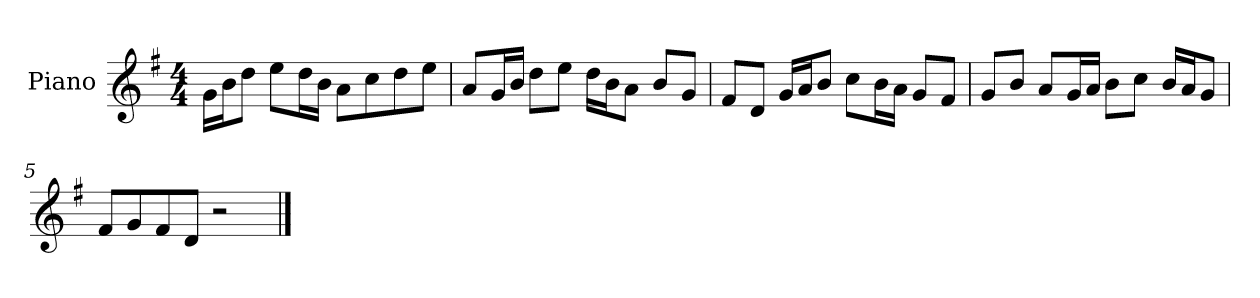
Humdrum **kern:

**kern
*part1
*staff1
*I"Piano
*I'P-no
*clefG2
*k[f#]
*M4/4
*MM90
=1
16g\LL
16b\J
8dd\J
8ee\L
16dd\L
16b\JJ
8a\L
8cc\
8dd\
8ee\J
=2
8a/L
16g/L
16b/JJ
8dd\L
8ee\J
16dd\LL
16b\J
8a\J
8b/L
8g/J
=3
8f#/L
8d/J
16g/LL
16a/J
8b/J
8cc\L
16b\L
16a\JJ
8g/L
8f#/J
=4
8g/L
8b/J
8a/L
16g/L
16a/JJ
8b\L
8cc\J
16b/LL
16a/J
8g/J
!!LO:LB:g=z
=5
8f#/L
8g/
8f#/
8d/J
2r
==
*-
